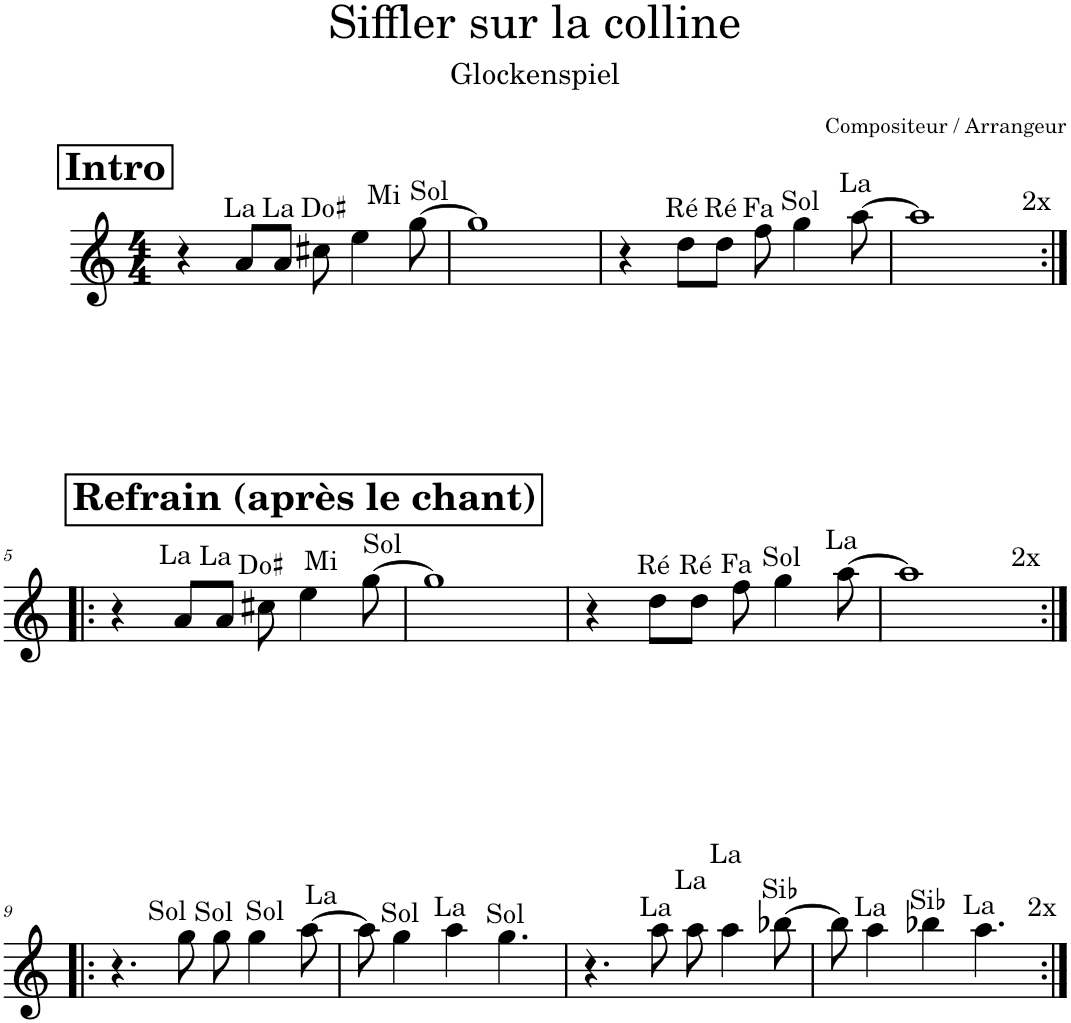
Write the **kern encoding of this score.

**kern
*part1
*staff1
*I"Glockenspiel
*I'Glock.
*clefG2
*Trd-14c-24
*k[]
*M4/4
!!LO:REH:place=s1:a:B:cj:fs=14:t=Intro
=1
4r
!LO:TX:a:t=La
8a/L
!LO:TX:a:t=La
8a/J
!LO:TX:a:t=Do♯
8cc#X\
!LO:TX:a:t=Mi
4ee\
!LO:TX:a:t=Sol
[8gg\
=2
1gg]
=3
4r
!LO:TX:a:t=Ré
8dd\L
!LO:TX:a:t=Ré
8dd\J
!LO:TX:a:t=Fa
8ff\
!LO:TX:a:t=Sol
4gg\
!LO:TX:a:t=La
[8aa\
=4
!LO:TX:a:t=2x
1aa]
!!LO:LB:g=z
!!LO:REH:place=s1:a:B:cj:fs=14:t=Refrain (après le chant)
=5:|!|:
4r
!LO:TX:a:t=La
8a/L
!LO:TX:a:t=La
8a/J
!LO:TX:a:t=Do♯
8cc#X\
!LO:TX:a:t=Mi
4ee\
!LO:TX:a:t=Sol
[8gg\
=6
1gg]
=7
4r
!LO:TX:a:t=Ré
8dd\L
!LO:TX:a:t=Ré
8dd\J
!LO:TX:a:t=Fa
8ff\
!LO:TX:a:t=Sol
4gg\
!LO:TX:a:t=La
[8aa\
=8
!LO:TX:a:t=2x
1aa]
!!LO:LB:g=z
=9:|!|:
4.r
!LO:TX:a:t=Sol
8gg\
!LO:TX:a:t=Sol
8gg\
!LO:TX:a:t=Sol
4gg\
!LO:TX:a:t=La
[8aa\
=10
8aa\]
!LO:TX:a:t=Sol
4gg\
!LO:TX:a:t=La
4aa\
!LO:TX:a:t=Sol
4.gg\
=11
4.r
!LO:TX:a:t=La
8aa\
!LO:TX:a:t=La
8aa\
!LO:TX:a:t=La
4aa\
!LO:TX:a:t=Si♭
[8bb-X\
=12
8bb-\]
!LO:TX:a:t=La
4aa\
!LO:TX:a:t=Si♭
4bb-X\
!LO:TX:a:t=2x
!LO:TX:a:t=La
4.aa\
=:|!
*-
